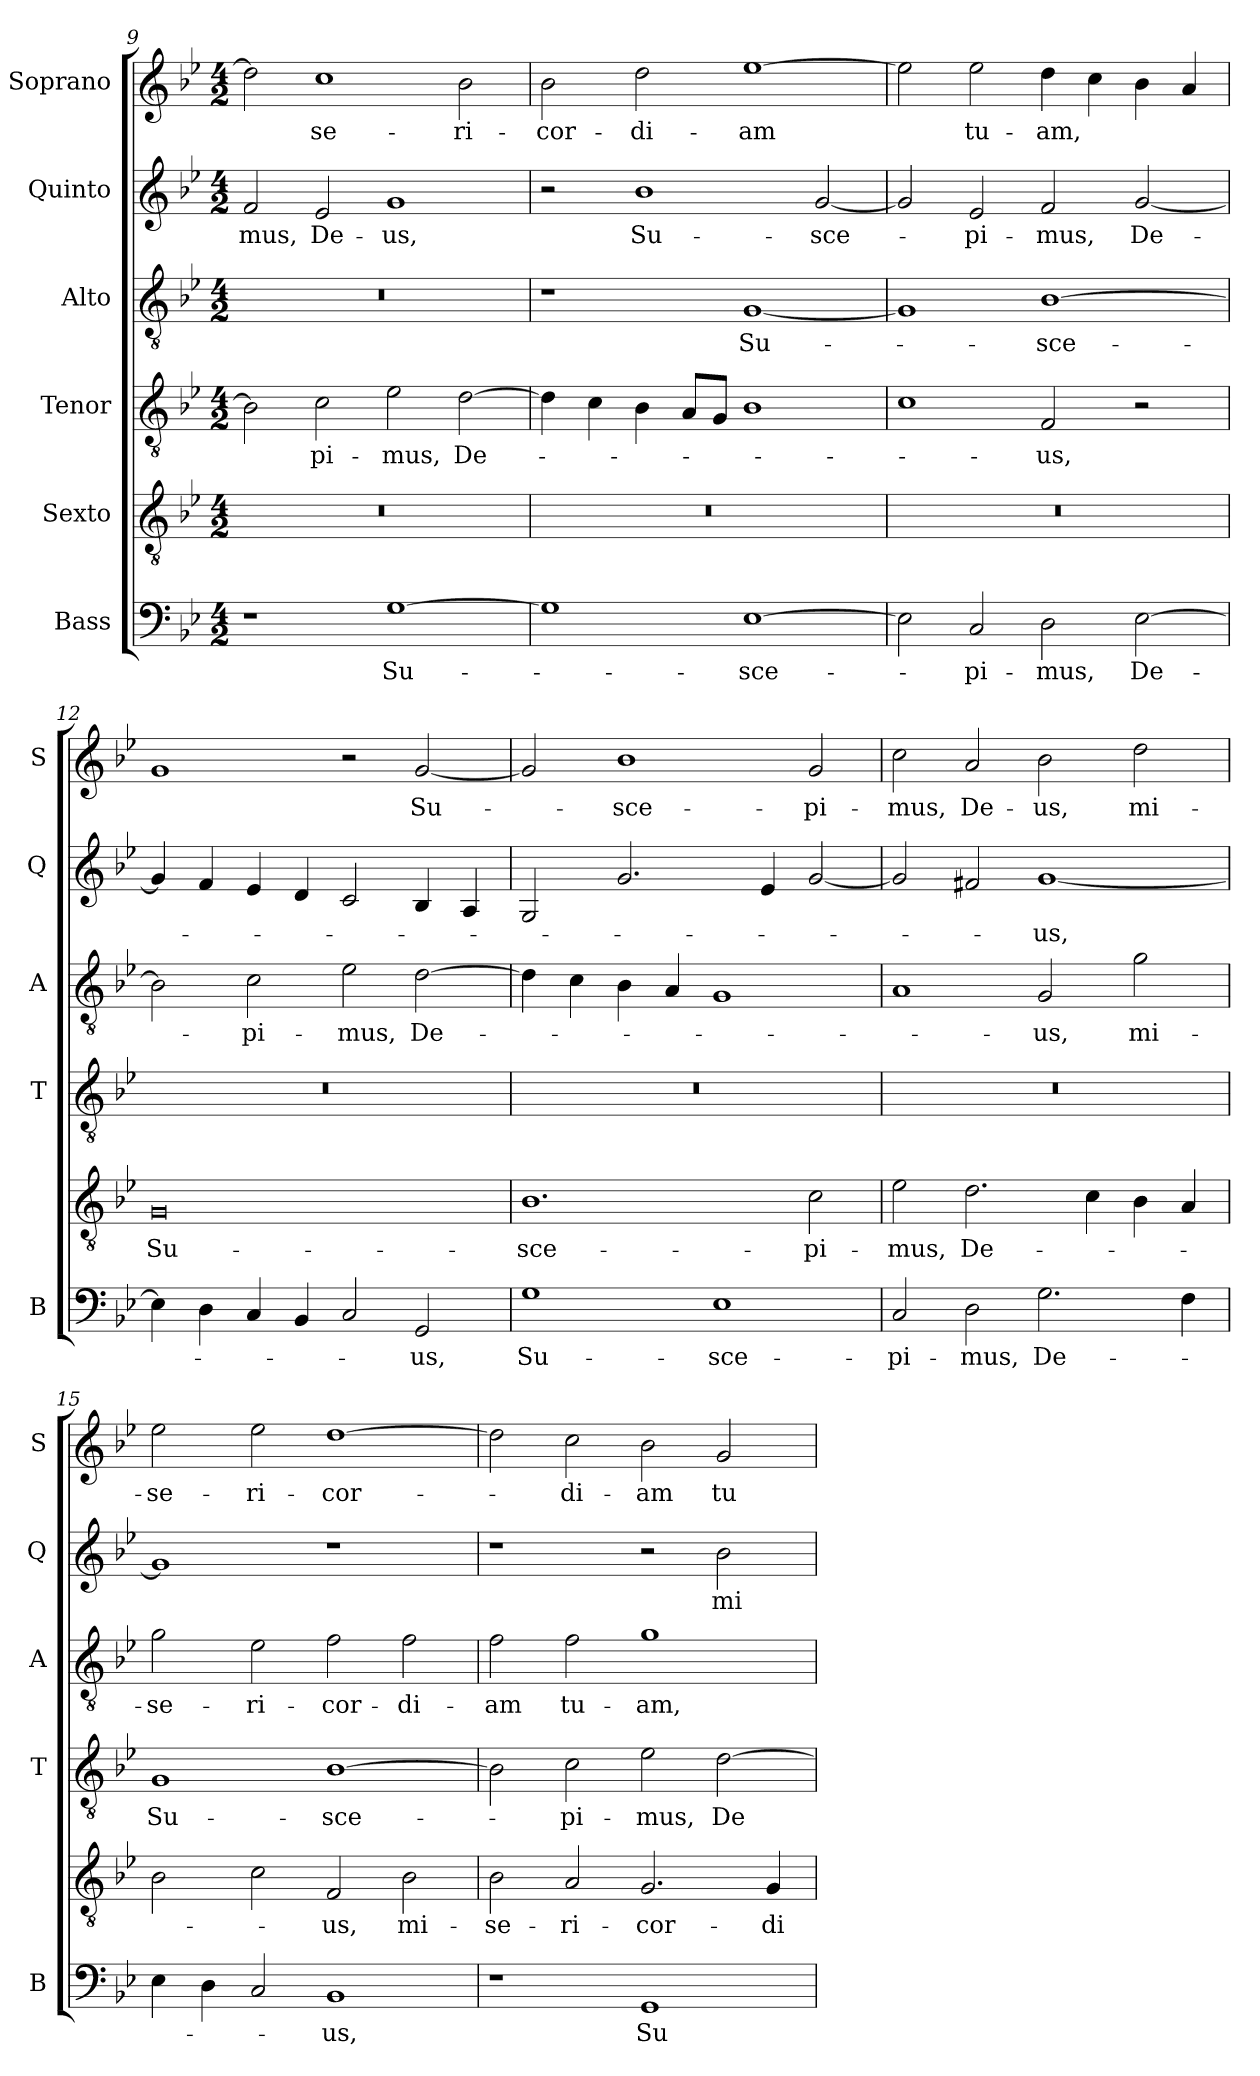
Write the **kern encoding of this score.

**kern	**text	**kern	**text	**kern	**text	**kern	**text	**kern	**text	**kern	**text
*part6	*part6	*part5	*part5	*part4	*part4	*part3	*part3	*part2	*part2	*part1	*part1
*staff6	*staff6	*staff5	*staff5	*staff4	*staff4	*staff3	*staff3	*staff2	*staff2	*staff1	*staff1
*I"Bass	*	*I"Sexto	*	*I"Tenor	*	*I"Alto	*	*I"Quinto	*	*I"Soprano	*
*I'B	*	*	*	*I'T	*	*I'A	*	*I'Q	*	*I'S	*
*clefF4	*	*clefGv2	*	*clefGv2	*	*clefGv2	*	*clefG2	*	*clefG2	*
*k[b-e-]	*	*k[b-e-]	*	*k[b-e-]	*	*k[b-e-]	*	*k[b-e-]	*	*k[b-e-]	*
*B-:	*	*B-:	*	*B-:	*	*B-:	*	*B-:	*	*B-:	*
*M4/2	*	*M4/2	*	*M4/2	*	*M4/2	*	*M4/2	*	*M4/2	*
=9	=9	=9	=9	=9	=9	=9	=9	=9	=9	=9	=9
!	!	!	!	!	!	!	!	!	!LO:LY:b	!	!
1r	.	0r	.	2B-\]	.	0r	.	2f/	-mus,	2dd\]	.
!	!	!	!	!	!LO:LY:b	!	!	!	!LO:LY:b	!	!LO:LY:b
.	.	.	.	2c\	-pi-	.	.	2e-/	De-	1cc	-se-
!	!LO:LY:b	!	!	!	!LO:LY:b	!	!	!	!LO:LY:b	!	!
[1G	Su-	.	.	2e-\	-mus,	.	.	1g	-us,	.	.
!	!	!	!	!	!LO:LY:b	!	!	!	!	!	!LO:LY:b
.	.	.	.	[2d\	De-	.	.	.	.	2b-\	-ri-
!!LO:PB:g=z
=10	=10	=10	=10	=10	=10	=10	=10	=10	=10	=10	=10
!	!	!	!	!	!	!	!	!	!	!	!LO:LY:b
1G]	.	0r	.	4d\]	.	1r	.	2r	.	2b-\	-cor-
.	.	.	.	4c\	.	.	.	.	.	.	.
!	!	!	!	!	!	!	!	!	!LO:LY:b	!	!LO:LY:b
.	.	.	.	4B-\	.	.	.	1b-	Su-	2dd\	-di-
.	.	.	.	8A/L	.	.	.	.	.	.	.
.	.	.	.	8G/J	.	.	.	.	.	.	.
!	!LO:LY:b	!	!	!	!	!	!LO:LY:b	!	!	!	!LO:LY:b
[1E-	-sce-	.	.	1B-	.	[1G	Su-	.	.	[1ee-	-am
!	!	!	!	!	!	!	!	!	!LO:LY:b	!	!
.	.	.	.	.	.	.	.	[2g/	-sce-	.	.
=11	=11	=11	=11	=11	=11	=11	=11	=11	=11	=11	=11
2E-\]	.	0r	.	1c	.	1G]	.	2g/]	.	2ee-\]	.
!	!LO:LY:b	!	!	!	!	!	!	!	!LO:LY:b	!	!LO:LY:b
2C/	-pi-	.	.	.	.	.	.	2e-/	-pi-	2ee-\	tu-
!	!LO:LY:b	!	!	!	!LO:LY:b	!	!LO:LY:b	!	!LO:LY:b	!	!LO:LY:b
2D\	-mus,	.	.	2F/	-us,	[1B-	-sce-	2f/	-mus,	4dd\	-am,
.	.	.	.	.	.	.	.	.	.	4cc\	.
!	!LO:LY:b	!	!	!	!	!	!	!	!LO:LY:b	!	!
[2E-\	De-	.	.	2r	.	.	.	[2g/	De-	4b-\	.
.	.	.	.	.	.	.	.	.	.	4a/	.
=12	=12	=12	=12	=12	=12	=12	=12	=12	=12	=12	=12
!	!	!	!LO:LY:b	!	!	!	!	!	!	!	!
4E-\]	.	0G	Su-	0r	.	2B-\]	.	4g/]	.	1g	.
4D\	.	.	.	.	.	.	.	4f/	.	.	.
!	!	!	!	!	!	!	!LO:LY:b	!	!	!	!
4C/	.	.	.	.	.	2c\	-pi-	4e-/	.	.	.
4BB-/	.	.	.	.	.	.	.	4d/	.	.	.
!	!	!	!	!	!	!	!LO:LY:b	!	!	!	!
2C/	.	.	.	.	.	2e-\	-mus,	2c/	.	2r	.
!	!LO:LY:b	!	!	!	!	!	!LO:LY:b	!	!	!	!LO:LY:b
2GG/	-us,	.	.	.	.	[2d\	De-	4B-/	.	[2g/	Su-
.	.	.	.	.	.	.	.	4A/	.	.	.
=13	=13	=13	=13	=13	=13	=13	=13	=13	=13	=13	=13
!	!LO:LY:b	!	!LO:LY:b	!	!	!	!	!	!	!	!
1G	Su-	1.B-	-sce-	0r	.	4d\]	.	2G/	.	2g/]	.
.	.	.	.	.	.	4c\	.	.	.	.	.
!	!	!	!	!	!	!	!	!	!	!	!LO:LY:b
.	.	.	.	.	.	4B-\	.	2.g/	.	1b-	-sce-
.	.	.	.	.	.	4A/	.	.	.	.	.
!	!LO:LY:b	!	!	!	!	!	!	!	!	!	!
1E-	-sce-	.	.	.	.	1G	.	.	.	.	.
.	.	.	.	.	.	.	.	4e-/	.	.	.
!	!	!	!LO:LY:b	!	!	!	!	!	!	!	!LO:LY:b
.	.	2c\	-pi-	.	.	.	.	[2g/	.	2g/	-pi-
!!LO:LB:g=z
=14	=14	=14	=14	=14	=14	=14	=14	=14	=14	=14	=14
!	!LO:LY:b	!	!LO:LY:b	!	!	!	!	!	!	!	!LO:LY:b
2C/	-pi-	2e-\	-mus,	0r	.	1A	.	2g/]	.	2cc\	-mus,
!	!LO:LY:b	!	!LO:LY:b	!	!	!	!	!	!	!	!LO:LY:b
2D\	-mus,	2.d\	De-	.	.	.	.	2f#X/	.	2a/	De-
!	!LO:LY:b	!	!	!	!	!	!LO:LY:b	!	!LO:LY:b	!	!LO:LY:b
2.G\	De-	.	.	.	.	2G/	-us,	[1g	-us,	2b-\	-us,
.	.	4c\	.	.	.	.	.	.	.	.	.
!	!	!	!	!	!	!	!LO:LY:b	!	!	!	!LO:LY:b
.	.	4B-\	.	.	.	2g\	mi-	.	.	2dd\	mi-
4F\	.	4A/	.	.	.	.	.	.	.	.	.
=15	=15	=15	=15	=15	=15	=15	=15	=15	=15	=15	=15
!	!	!	!	!	!LO:LY:b	!	!LO:LY:b	!	!	!	!LO:LY:b
4E-\	.	2B-\	.	1G	Su-	2g\	-se-	1g]	.	2ee-\	-se-
4D\	.	.	.	.	.	.	.	.	.	.	.
!	!	!	!	!	!	!	!LO:LY:b	!	!	!	!LO:LY:b
2C/	.	2c\	.	.	.	2e-\	-ri-	.	.	2ee-\	-ri-
!	!LO:LY:b	!	!LO:LY:b	!	!LO:LY:b	!	!LO:LY:b	!	!	!	!LO:LY:b
1BB-	-us,	2F/	-us,	[1B-	-sce-	2f\	-cor-	1r	.	[1dd	-cor-
!	!	!	!LO:LY:b	!	!	!	!LO:LY:b	!	!	!	!
.	.	2B-\	mi-	.	.	2f\	-di-	.	.	.	.
=16	=16	=16	=16	=16	=16	=16	=16	=16	=16	=16	=16
!	!	!	!LO:LY:b	!	!	!	!LO:LY:b	!	!	!	!
1r	.	2B-\	-se-	2B-\]	.	2f\	-am	1r	.	2dd\]	.
!	!	!	!LO:LY:b	!	!LO:LY:b	!	!LO:LY:b	!	!	!	!LO:LY:b
.	.	2A/	-ri-	2c\	-pi-	2f\	tu-	.	.	2cc\	-di-
!	!LO:LY:b	!	!LO:LY:b	!	!LO:LY:b	!	!LO:LY:b	!	!	!	!LO:LY:b
1GG	Su-	2.G/	-cor-	2e-\	-mus,	1g	-am,	2r	.	2b-\	-am
!	!	!	!	!	!LO:LY:b	!	!	!	!LO:LY:b	!	!LO:LY:b
.	.	.	.	[2d\	De-	.	.	2b-\	mi-	2g/	tu-
!	!	!	!LO:LY:b	!	!	!	!	!	!	!	!
.	.	4G/	-di-	.	.	.	.	.	.	.	.
=	=	=	=	=	=	=	=	=	=	=	=
*-	*-	*-	*-	*-	*-	*-	*-	*-	*-	*-	*-
